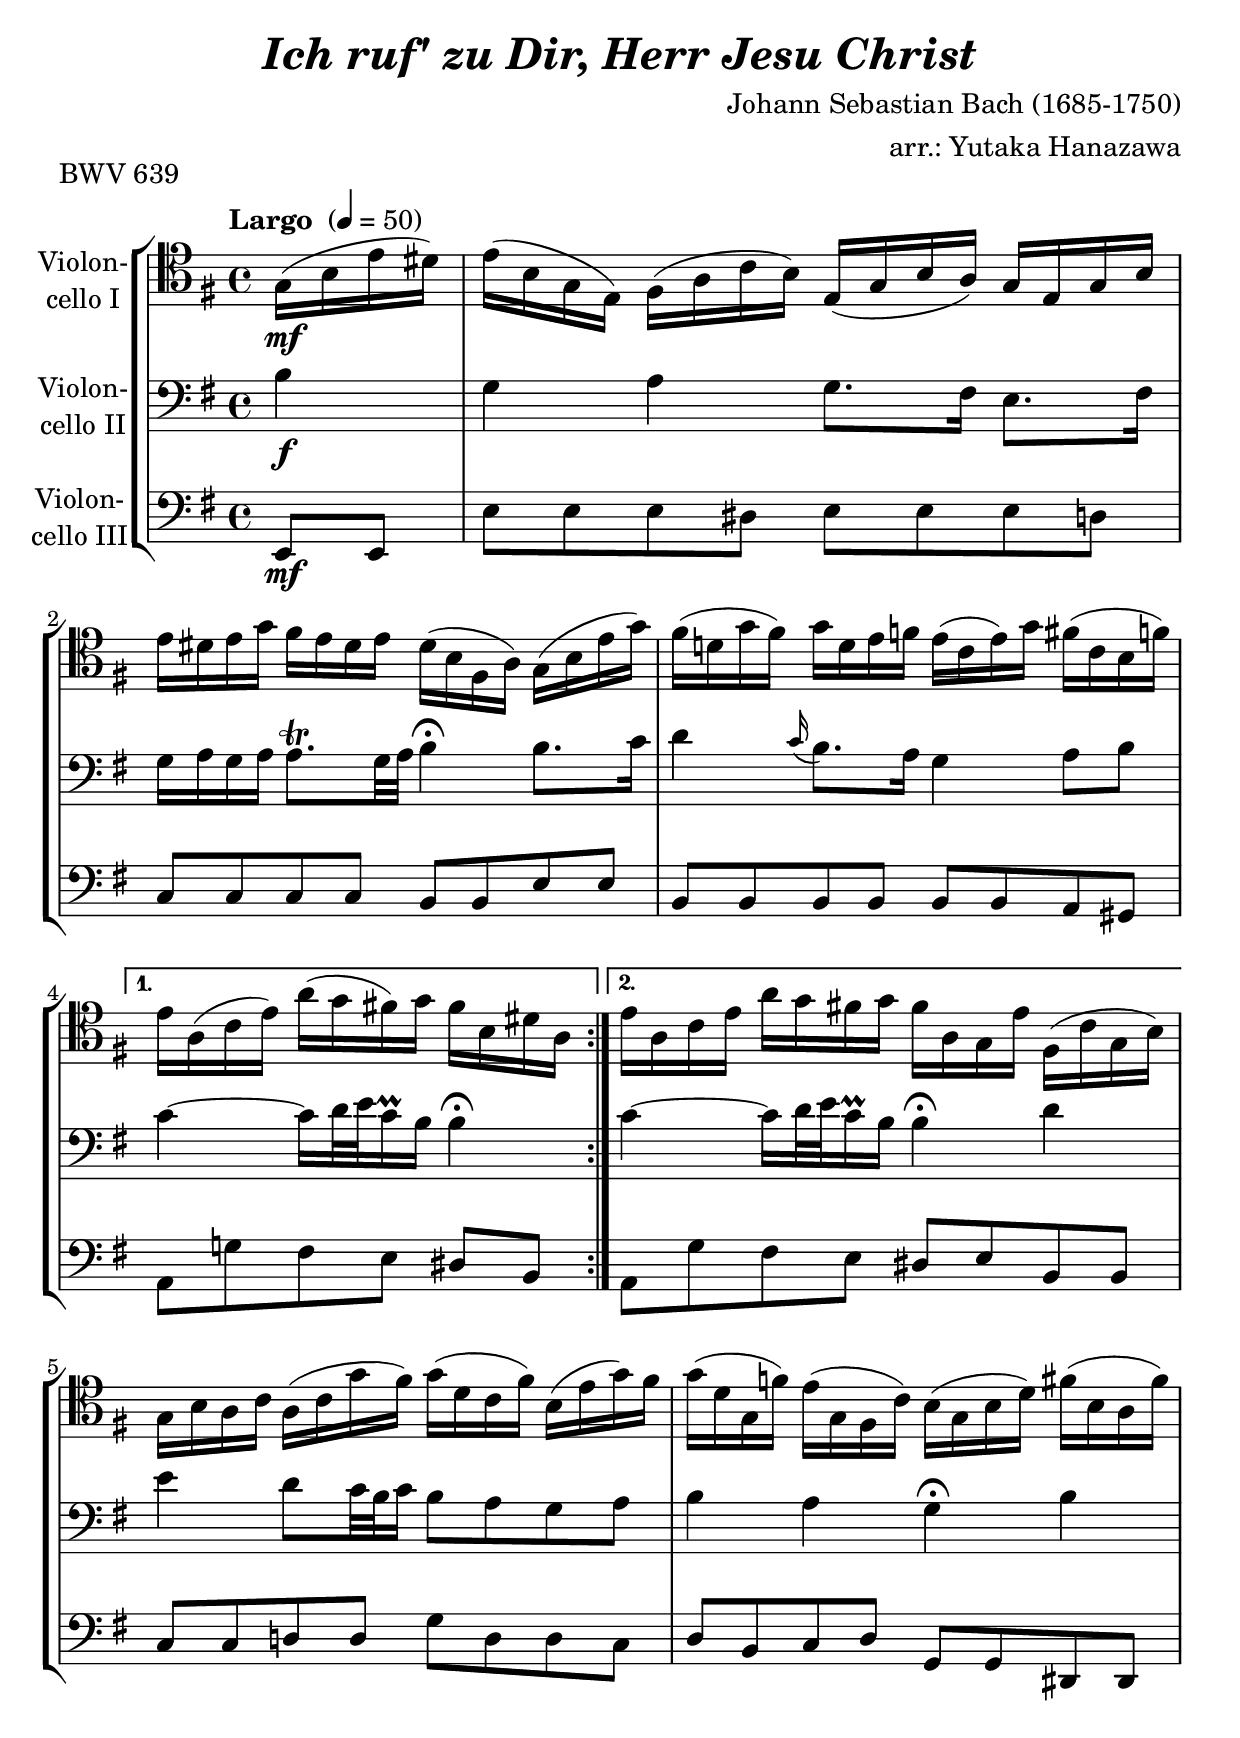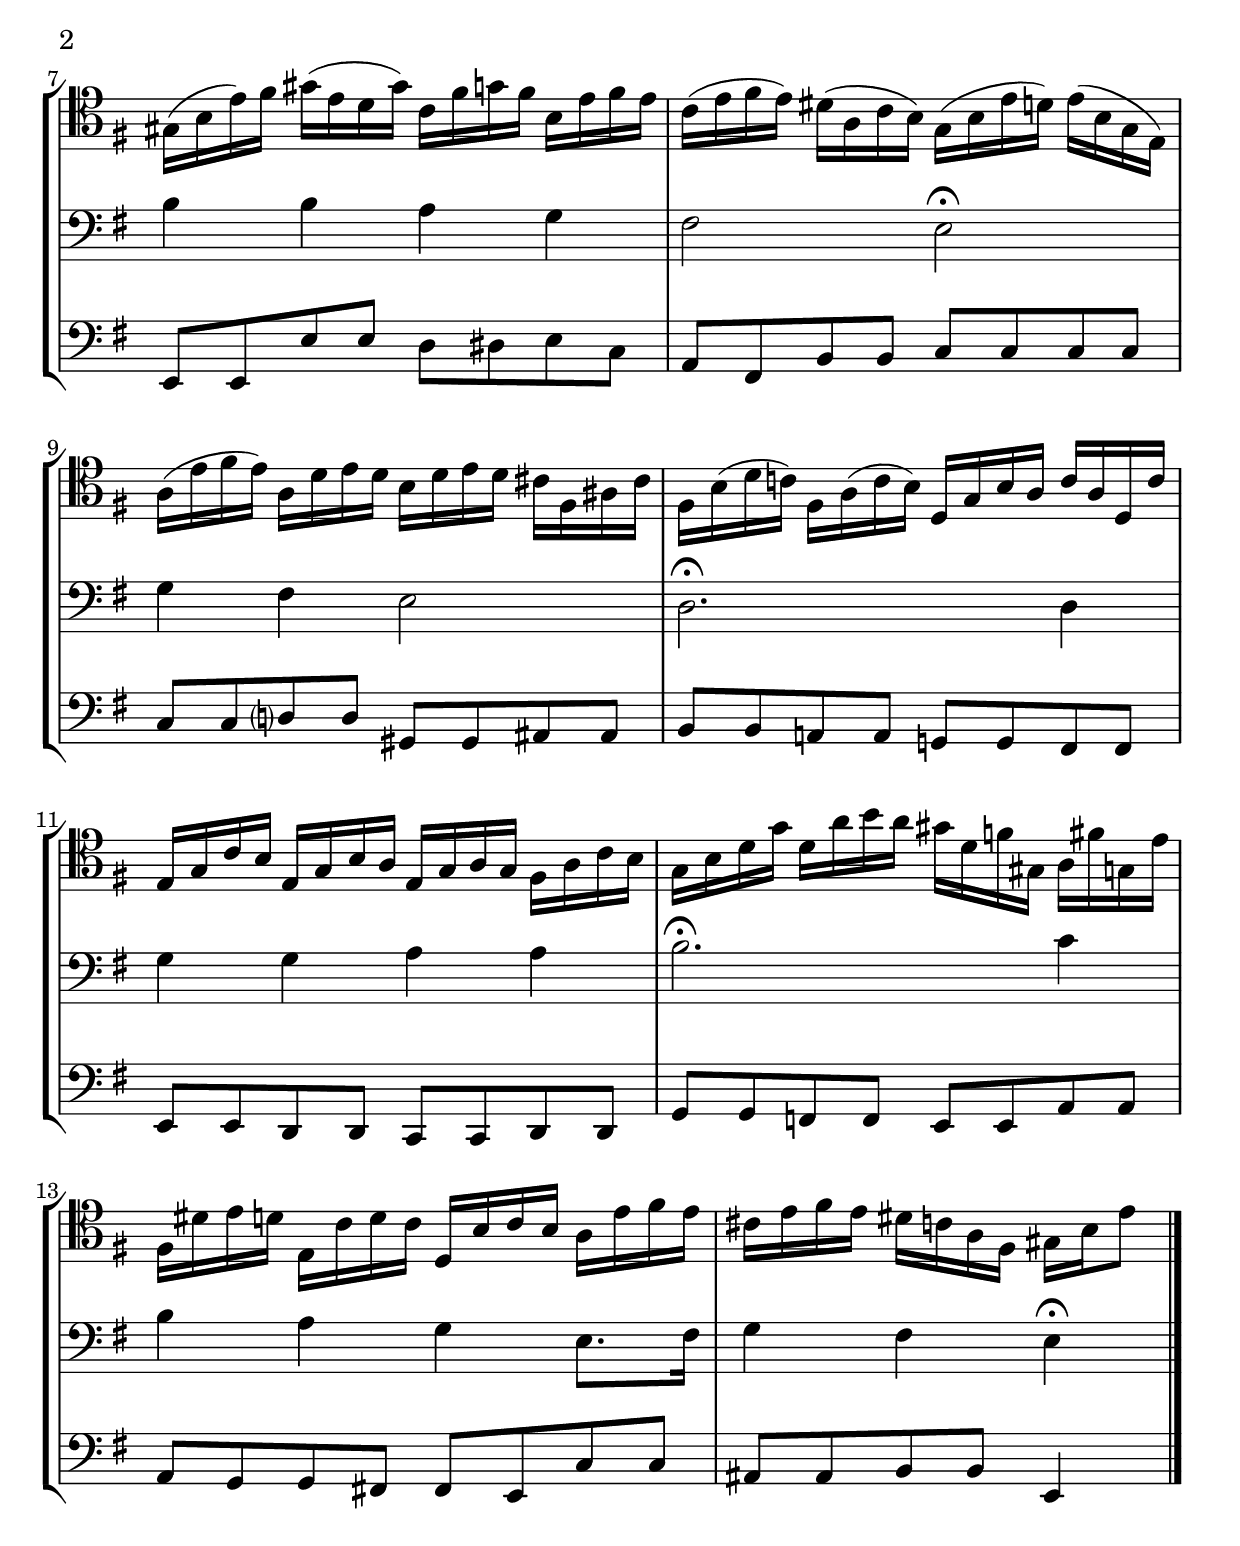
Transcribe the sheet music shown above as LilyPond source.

\version "2.18.2"
\include "deutsch.ly"
  
#(set-global-staff-size 24)

\header {
  title     = \markup \bold \italic "Ich ruf' zu Dir, Herr Jesu Christ"
  composer  = "Johann Sebastian Bach (1685-1750)"
  arranger  = "arr.: Yutaka Hanazawa"
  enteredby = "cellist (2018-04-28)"
  piece     = "BWV 639"
}

voiceconsts = {
  \key e \minor
  \time 4/4
  \clef "bass"
%  \numericTimeSignature
  \compressFullBarRests
  % Set default beaming for all staves
% \set Timing.beamExceptions = #'()
% \set Timing.baseMoment     = #(ly:make-moment 1 4)
% \set Timing.beatStructure  = #'(1 1 1)
  \tempo "Largo " 4=50
}

micl = "clarinet"
mifl = "flute"
miob = "oboe"
mifh = "french horn"
misx = "tenor sax"
mist = "string ensemble 1"
miba = "cello"

va = \relative c' {
  \voiceconsts
  \clef "tenor"

  \repeat volta 2 {
    \partial 4 g16(\mf h e dis)
    e( h g e) fis( a c h) e,( g h a) g e g h
    e dis e g fis e dis e dis( h fis a) g( h e g)

    fis( d! g fis) g d e f e( c e) g fis( c h f')
  }
  \alternative {
    { e a,( c e) a( g fis!) g fis h, dis a }
    { e' a, c e a g fis! g fis a, g e' fis,( c' g h) }
  }
  g h a c a( c g' fis) g( d c fis) h,( e g) fis

  g( d g, f') e( g, fis c') h( g h d) fis( h, a fis')
  gis,( h e) fis gis( e d gis) c, fis g fis h, e fis e

  c( e fis e) dis( a c h) g( h e d) e( h g e)
  a( e' fis e) a, d e d h d e d cis fis, ais cis

  fis, h( d c!) fis, a( c h) d, g h a c a d, c'
  e, g c h e, g h a e g a g fis a c h

  g h d g d a' h a gis d f gis,! a fis'! g, e'
  fis, dis' e d e, c' d c d, h' c h a e' fis e

  cis e fis e dis c a fis gis h e8 \bar "|."
}

vb = \relative c' {
  \voiceconsts

  \repeat volta 2 {
    \partial 4 h4\f
    g a g8. fis16 e8. fis16
    g a g a a8.\trill g32 a h4\fermata h8. c16
    d4 \appoggiatura c16 h8. a16 g4 a8 h
  }
  \alternative {
    { c4~ c16 d32 e c16\prall h h4\fermata }
    { c~ c16 d32 e c16\prall h h4\fermata d }
  }
  e d8 c32 h c16 h8 a g a

  h4 a g\fermata h
  h h a g
  fis2 e\fermata

  g4 fis e2
  d2.\fermata d4
  g g a a

  h2.\fermata c4
  h a g e8. fis16
  g4 fis e\fermata \bar "|."
}

vc = \relative c, {
  \voiceconsts

  \repeat volta 2 {
    \partial 4 e8\mf e
    e' e e dis e e e d
    c c c c h h e e

    h h h h h h a gis
  }
  \alternative {
    { a g'! fis e dis h }
    { a g' fis e dis! e h h }
  }

  c c d! d g d d c
  d h c d g, g dis dis

  e e e' e d dis e c
  a fis h h c c c c

  c c d? d gis, gis ais ais
  h h a! a g! g fis fis

  e e d d c c d d
  g g f f e e a a

  a g g fis! fis e c' c
  ais ais h h e,4 \bar "|."
}


music = \new StaffGroup <<
      \new Staff {
	\set Staff.midiInstrument = \miba
	\set Staff.instrumentName = \markup \center-column { "Violon-" "cello I" }
	\transpose e e { \va }
      }

      \new Staff {
	\set Staff.midiInstrument = \miba
	\set Staff.instrumentName = \markup \center-column { "Violon-" "cello II" }
	\transpose e e { \vb }
      }

      \new Staff {
	\set Staff.midiInstrument = \miba
	\set Staff.instrumentName = \markup \center-column { "Violon-" "cello III" }
	\transpose e e { \vc }
      }
>>

\book {
  \score {
    \music
    \layout {}
  }

  \score {
    \unfoldRepeats \music

    \midi {
      \context {
        \Score
      }
    }
  }
}
